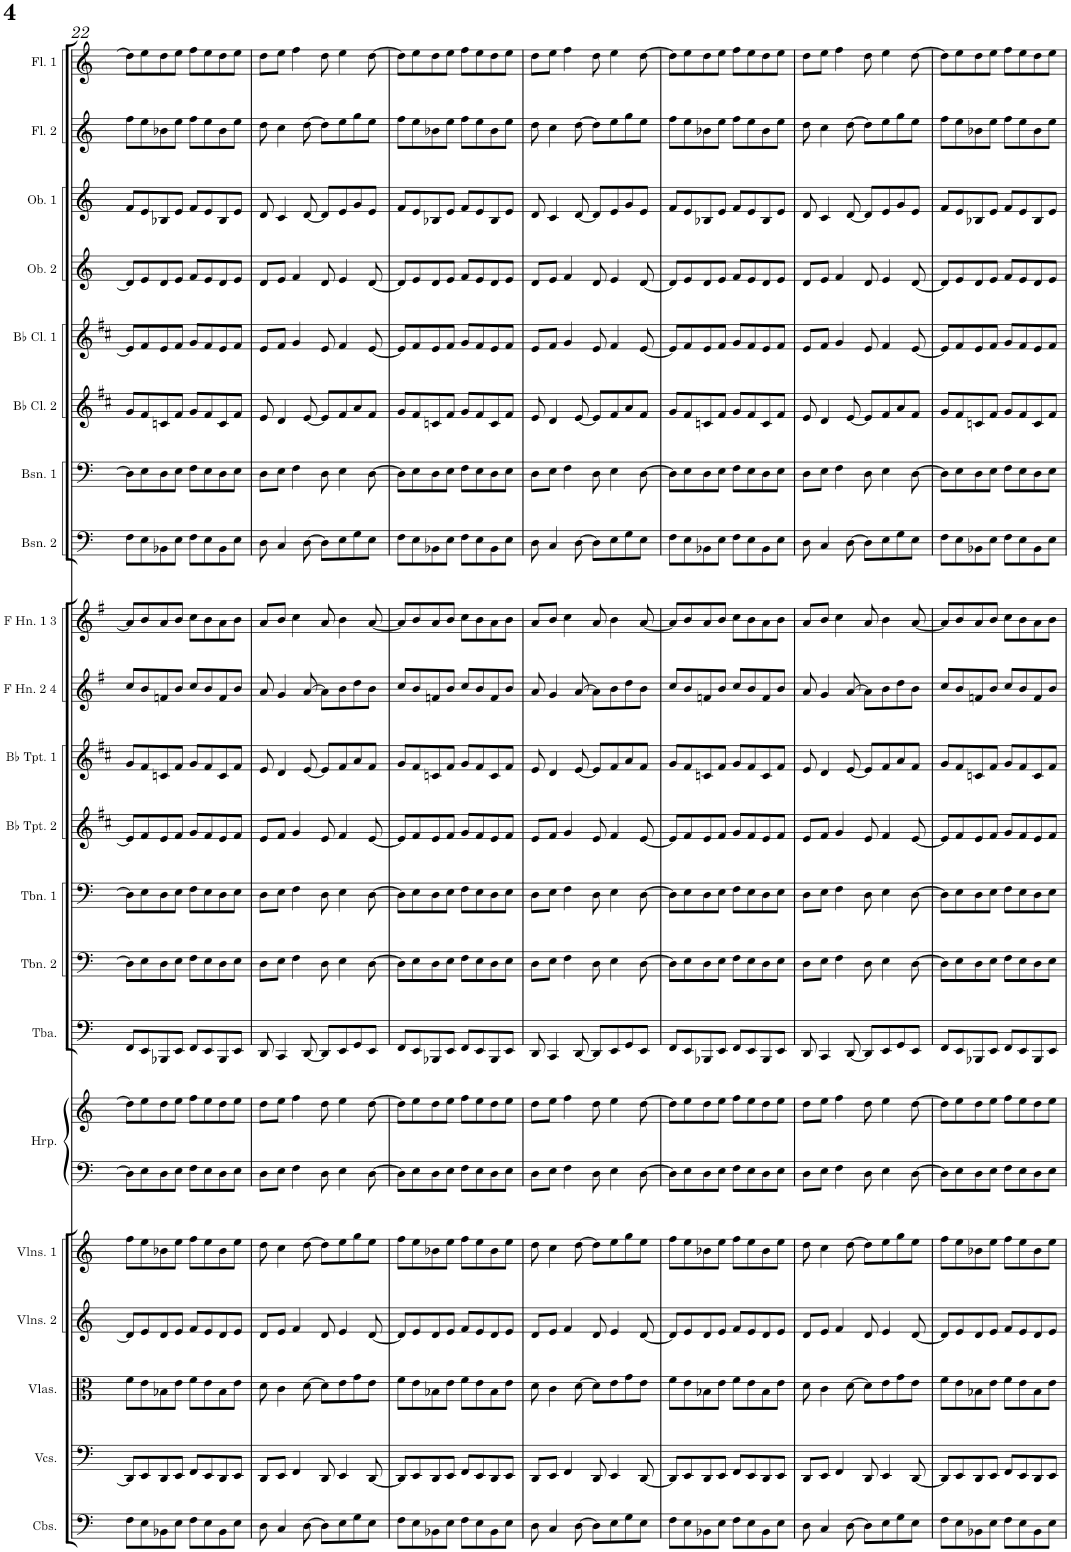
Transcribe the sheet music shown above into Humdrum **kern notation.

**kern	**kern	**kern	**kern	**kern	**kern	**kern	**kern	**kern	**kern	**kern	**kern	**kern	**kern	**kern	**kern	**kern	**kern	**kern	**kern	**kern	**kern
*part21	*part20	*part19	*part18	*part17	*part16	*part16	*part15	*part14	*part13	*part12	*part11	*part10	*part9	*part8	*part7	*part6	*part5	*part4	*part3	*part2	*part1
*staff22	*staff21	*staff20	*staff19	*staff18	*staff17	*staff16	*staff15	*staff14	*staff13	*staff12	*staff11	*staff10	*staff9	*staff8	*staff7	*staff6	*staff5	*staff4	*staff3	*staff2	*staff1
*I"Contrabasses	*I"Violoncellos	*I"Violas	*I"Violins 2	*I"Violins 1	*I"Harp	*	*I"Tuba	*I"Trombone 2	*I"Trombone 1	*I"Bb Trumpet 2	*I"Bb Trumpet 1	*I"F Horn 2 &amp; 4	*I"F Horn 1 &amp; 3	*I"Bassoon 2	*I"Bassoon 1	*I"Bb Clarinet 2	*I"Bb Clarinet 1	*I"Oboe 2	*I"Oboe 1	*I"Flute 2	*I"Flute 1
*I'Cbs.	*I'Vcs.	*I'Vlas.	*I'Vlns. 2	*I'Vlns. 1	*I'Hrp.	*	*I'Tba.	*I'Tbn. 2	*I'Tbn. 1	*I'Bb Tpt. 2	*I'Bb Tpt. 1	*I'F Hn. 2 4	*I'F Hn. 1 3	*I'Bsn. 2	*I'Bsn. 1	*I'Bb Cl. 2	*I'Bb Cl. 1	*I'Ob. 2	*I'Ob. 1	*I'Fl. 2	*I'Fl. 1
!!LO:PB:g=z
*clefF4	*clefF4	*clefC3	*clefG2	*clefG2	*clefF4	*clefG2	*clefF4	*clefF4	*clefF4	*clefG2	*clefG2	*clefG2	*clefG2	*clefF4	*clefF4	*clefG2	*clefG2	*clefG2	*clefG2	*clefG2	*clefG2
*Trd7c12	*	*	*	*	*	*	*	*	*	*Trd1c2	*Trd1c2	*Trd4c7	*Trd4c7	*	*	*Trd1c2	*Trd1c2	*	*	*	*
*k[]	*k[]	*k[]	*k[]	*k[]	*k[]	*k[]	*k[]	*k[]	*k[]	*k[f#c#]	*k[f#c#]	*k[f#]	*k[f#]	*k[]	*k[]	*k[f#c#]	*k[f#c#]	*k[]	*k[]	*k[]	*k[]
*M4/4	*M4/4	*M4/4	*M4/4	*M4/4	*M4/4	*M4/4	*M4/4	*M4/4	*M4/4	*M4/4	*M4/4	*M4/4	*M4/4	*M4/4	*M4/4	*M4/4	*M4/4	*M4/4	*M4/4	*M4/4	*M4/4
=22	=22	=22	=22	=22	=22	=22	=22	=22	=22	=22	=22	=22	=22	=22	=22	=22	=22	=22	=22	=22	=22
8F\L	8DD/L]	8f\L	8d/L]	8ff\L	8D\L]	8dd\L]	8FF/L	8D\L]	8D\L]	8e/L]	8g/L	8cc/L	8a/L]	8F\L	8D\L]	8g/L	8e/L]	8d/L]	8f/L	8ff\L	8dd\L]
8E\	8EE/	8e\	8e/	8ee\	8E\	8ee\	8EE/	8E\	8E\	8f#/	8f#/	8b/	8b/	8E\	8E\	8f#/	8f#/	8e/	8e/	8ee\	8ee\
8BB-X\	8DD/	8B-X\	8d/	8b-X\	8D\	8dd\	8BBB-X/	8D\	8D\	8e/	8cn/	8fn/	8a/	8BB-X\	8D\	8cn/	8e/	8d/	8B-X/	8b-X\	8dd\
8E\J	8EE/J	8e\J	8e/J	8ee\J	8E\J	8ee\J	8EE/J	8E\J	8E\J	8f#/J	8f#/J	8b/J	8b/J	8E\J	8E\J	8f#/J	8f#/J	8e/J	8e/J	8ee\J	8ee\J
8F\L	8FF/L	8f\L	8f/L	8ff\L	8F\L	8ff\L	8FF/L	8F\L	8F\L	8g/L	8g/L	8cc/L	8cc\L	8F\L	8F\L	8g/L	8g/L	8f/L	8f/L	8ff\L	8ff\L
8E\	8EE/	8e\	8e/	8ee\	8E\	8ee\	8EE/	8E\	8E\	8f#/	8f#/	8b/	8b\	8E\	8E\	8f#/	8f#/	8e/	8e/	8ee\	8ee\
8BB-\	8DD/	8B-\	8d/	8b-\	8D\	8dd\	8BBB-/	8D\	8D\	8e/	8c/	8f/	8a\	8BB-\	8D\	8c/	8e/	8d/	8B-/	8b-\	8dd\
8E\J	8EE/J	8e\J	8e/J	8ee\J	8E\J	8ee\J	8EE/J	8E\J	8E\J	8f#/J	8f#/J	8b/J	8b\J	8E\J	8E\J	8f#/J	8f#/J	8e/J	8e/J	8ee\J	8ee\J
=23	=23	=23	=23	=23	=23	=23	=23	=23	=23	=23	=23	=23	=23	=23	=23	=23	=23	=23	=23	=23	=23
8D\	8DD/L	8d\	8d/L	8dd\	8D\L	8dd\L	8DD/	8D\L	8D\L	8e/L	8e/	8a/	8a/L	8D\	8D\L	8e/	8e/L	8d/L	8d/	8dd\	8dd\L
4C/	8EE/J	4c\	8e/J	4cc\	8E\J	8ee\J	4CC/	8E\J	8E\J	8f#/J	4d/	4g/	8b/J	4C/	8E\J	4d/	8f#/J	8e/J	4c/	4cc\	8ee\J
.	4FF/	.	4f/	.	4F\	4ff\	.	4F\	4F\	4g/	.	.	4cc\	.	4F\	.	4g/	4f/	.	.	4ff\
[8D\	.	[8d\	.	[8dd\	.	.	[8DD/	.	.	.	[8e/	[8a/	.	[8D\	.	[8e/	.	.	[8d/	[8dd\	.
8D\L]	8DD/	8d\L]	8d/	8dd\L]	8D\	8dd\	8DD/L]	8D\	8D\	8e/	8e/L]	8a\L]	8a/	8D\L]	8D\	8e/L]	8e/	8d/	8d/L]	8dd\L]	8dd\
8E\	4EE/	8e\	4e/	8ee\	4E\	4ee\	8EE/	4E\	4E\	4f#/	8f#/	8b\	4b\	8E\	4E\	8f#/	4f#/	4e/	8e/	8ee\	4ee\
8G\	.	8g\	.	8gg\	.	.	8GG/	.	.	.	8a/	8dd\	.	8G\	.	8a/	.	.	8g/	8gg\	.
8E\J	[8DD/	8e\J	[8d/	8ee\J	[8D\	[8dd\	8EE/J	[8D\	[8D\	[8e/	8f#/J	8b\J	[8a/	8E\J	[8D\	8f#/J	[8e/	[8d/	8e/J	8ee\J	[8dd\
=24	=24	=24	=24	=24	=24	=24	=24	=24	=24	=24	=24	=24	=24	=24	=24	=24	=24	=24	=24	=24	=24
8F\L	8DD/L]	8f\L	8d/L]	8ff\L	8D\L]	8dd\L]	8FF/L	8D\L]	8D\L]	8e/L]	8g/L	8cc/L	8a/L]	8F\L	8D\L]	8g/L	8e/L]	8d/L]	8f/L	8ff\L	8dd\L]
8E\	8EE/	8e\	8e/	8ee\	8E\	8ee\	8EE/	8E\	8E\	8f#/	8f#/	8b/	8b/	8E\	8E\	8f#/	8f#/	8e/	8e/	8ee\	8ee\
8BB-X\	8DD/	8B-X\	8d/	8b-X\	8D\	8dd\	8BBB-X/	8D\	8D\	8e/	8cn/	8fn/	8a/	8BB-X\	8D\	8cn/	8e/	8d/	8B-X/	8b-X\	8dd\
8E\J	8EE/J	8e\J	8e/J	8ee\J	8E\J	8ee\J	8EE/J	8E\J	8E\J	8f#/J	8f#/J	8b/J	8b/J	8E\J	8E\J	8f#/J	8f#/J	8e/J	8e/J	8ee\J	8ee\J
8F\L	8FF/L	8f\L	8f/L	8ff\L	8F\L	8ff\L	8FF/L	8F\L	8F\L	8g/L	8g/L	8cc/L	8cc\L	8F\L	8F\L	8g/L	8g/L	8f/L	8f/L	8ff\L	8ff\L
8E\	8EE/	8e\	8e/	8ee\	8E\	8ee\	8EE/	8E\	8E\	8f#/	8f#/	8b/	8b\	8E\	8E\	8f#/	8f#/	8e/	8e/	8ee\	8ee\
8BB-\	8DD/	8B-\	8d/	8b-\	8D\	8dd\	8BBB-/	8D\	8D\	8e/	8c/	8f/	8a\	8BB-\	8D\	8c/	8e/	8d/	8B-/	8b-\	8dd\
8E\J	8EE/J	8e\J	8e/J	8ee\J	8E\J	8ee\J	8EE/J	8E\J	8E\J	8f#/J	8f#/J	8b/J	8b\J	8E\J	8E\J	8f#/J	8f#/J	8e/J	8e/J	8ee\J	8ee\J
=25	=25	=25	=25	=25	=25	=25	=25	=25	=25	=25	=25	=25	=25	=25	=25	=25	=25	=25	=25	=25	=25
8D\	8DD/L	8d\	8d/L	8dd\	8D\L	8dd\L	8DD/	8D\L	8D\L	8e/L	8e/	8a/	8a/L	8D\	8D\L	8e/	8e/L	8d/L	8d/	8dd\	8dd\L
4C/	8EE/J	4c\	8e/J	4cc\	8E\J	8ee\J	4CC/	8E\J	8E\J	8f#/J	4d/	4g/	8b/J	4C/	8E\J	4d/	8f#/J	8e/J	4c/	4cc\	8ee\J
.	4FF/	.	4f/	.	4F\	4ff\	.	4F\	4F\	4g/	.	.	4cc\	.	4F\	.	4g/	4f/	.	.	4ff\
[8D\	.	[8d\	.	[8dd\	.	.	[8DD/	.	.	.	[8e/	[8a/	.	[8D\	.	[8e/	.	.	[8d/	[8dd\	.
8D\L]	8DD/	8d\L]	8d/	8dd\L]	8D\	8dd\	8DD/L]	8D\	8D\	8e/	8e/L]	8a\L]	8a/	8D\L]	8D\	8e/L]	8e/	8d/	8d/L]	8dd\L]	8dd\
8E\	4EE/	8e\	4e/	8ee\	4E\	4ee\	8EE/	4E\	4E\	4f#/	8f#/	8b\	4b\	8E\	4E\	8f#/	4f#/	4e/	8e/	8ee\	4ee\
8G\	.	8g\	.	8gg\	.	.	8GG/	.	.	.	8a/	8dd\	.	8G\	.	8a/	.	.	8g/	8gg\	.
8E\J	[8DD/	8e\J	[8d/	8ee\J	[8D\	[8dd\	8EE/J	[8D\	[8D\	[8e/	8f#/J	8b\J	[8a/	8E\J	[8D\	8f#/J	[8e/	[8d/	8e/J	8ee\J	[8dd\
=26	=26	=26	=26	=26	=26	=26	=26	=26	=26	=26	=26	=26	=26	=26	=26	=26	=26	=26	=26	=26	=26
8F\L	8DD/L]	8f\L	8d/L]	8ff\L	8D\L]	8dd\L]	8FF/L	8D\L]	8D\L]	8e/L]	8g/L	8cc/L	8a/L]	8F\L	8D\L]	8g/L	8e/L]	8d/L]	8f/L	8ff\L	8dd\L]
8E\	8EE/	8e\	8e/	8ee\	8E\	8ee\	8EE/	8E\	8E\	8f#/	8f#/	8b/	8b/	8E\	8E\	8f#/	8f#/	8e/	8e/	8ee\	8ee\
8BB-X\	8DD/	8B-X\	8d/	8b-X\	8D\	8dd\	8BBB-X/	8D\	8D\	8e/	8cn/	8fn/	8a/	8BB-X\	8D\	8cn/	8e/	8d/	8B-X/	8b-X\	8dd\
8E\J	8EE/J	8e\J	8e/J	8ee\J	8E\J	8ee\J	8EE/J	8E\J	8E\J	8f#/J	8f#/J	8b/J	8b/J	8E\J	8E\J	8f#/J	8f#/J	8e/J	8e/J	8ee\J	8ee\J
8F\L	8FF/L	8f\L	8f/L	8ff\L	8F\L	8ff\L	8FF/L	8F\L	8F\L	8g/L	8g/L	8cc/L	8cc\L	8F\L	8F\L	8g/L	8g/L	8f/L	8f/L	8ff\L	8ff\L
8E\	8EE/	8e\	8e/	8ee\	8E\	8ee\	8EE/	8E\	8E\	8f#/	8f#/	8b/	8b\	8E\	8E\	8f#/	8f#/	8e/	8e/	8ee\	8ee\
8BB-\	8DD/	8B-\	8d/	8b-\	8D\	8dd\	8BBB-/	8D\	8D\	8e/	8c/	8f/	8a\	8BB-\	8D\	8c/	8e/	8d/	8B-/	8b-\	8dd\
8E\J	8EE/J	8e\J	8e/J	8ee\J	8E\J	8ee\J	8EE/J	8E\J	8E\J	8f#/J	8f#/J	8b/J	8b\J	8E\J	8E\J	8f#/J	8f#/J	8e/J	8e/J	8ee\J	8ee\J
=27	=27	=27	=27	=27	=27	=27	=27	=27	=27	=27	=27	=27	=27	=27	=27	=27	=27	=27	=27	=27	=27
8D\	8DD/L	8d\	8d/L	8dd\	8D\L	8dd\L	8DD/	8D\L	8D\L	8e/L	8e/	8a/	8a/L	8D\	8D\L	8e/	8e/L	8d/L	8d/	8dd\	8dd\L
4C/	8EE/J	4c\	8e/J	4cc\	8E\J	8ee\J	4CC/	8E\J	8E\J	8f#/J	4d/	4g/	8b/J	4C/	8E\J	4d/	8f#/J	8e/J	4c/	4cc\	8ee\J
.	4FF/	.	4f/	.	4F\	4ff\	.	4F\	4F\	4g/	.	.	4cc\	.	4F\	.	4g/	4f/	.	.	4ff\
[8D\	.	[8d\	.	[8dd\	.	.	[8DD/	.	.	.	[8e/	[8a/	.	[8D\	.	[8e/	.	.	[8d/	[8dd\	.
8D\L]	8DD/	8d\L]	8d/	8dd\L]	8D\	8dd\	8DD/L]	8D\	8D\	8e/	8e/L]	8a\L]	8a/	8D\L]	8D\	8e/L]	8e/	8d/	8d/L]	8dd\L]	8dd\
8E\	4EE/	8e\	4e/	8ee\	4E\	4ee\	8EE/	4E\	4E\	4f#/	8f#/	8b\	4b\	8E\	4E\	8f#/	4f#/	4e/	8e/	8ee\	4ee\
8G\	.	8g\	.	8gg\	.	.	8GG/	.	.	.	8a/	8dd\	.	8G\	.	8a/	.	.	8g/	8gg\	.
8E\J	[8DD/	8e\J	[8d/	8ee\J	[8D\	[8dd\	8EE/J	[8D\	[8D\	[8e/	8f#/J	8b\J	[8a/	8E\J	[8D\	8f#/J	[8e/	[8d/	8e/J	8ee\J	[8dd\
=28	=28	=28	=28	=28	=28	=28	=28	=28	=28	=28	=28	=28	=28	=28	=28	=28	=28	=28	=28	=28	=28
8F\L	8DD/L]	8f\L	8d/L]	8ff\L	8D\L]	8dd\L]	8FF/L	8D\L]	8D\L]	8e/L]	8g/L	8cc/L	8a/L]	8F\L	8D\L]	8g/L	8e/L]	8d/L]	8f/L	8ff\L	8dd\L]
8E\	8EE/	8e\	8e/	8ee\	8E\	8ee\	8EE/	8E\	8E\	8f#/	8f#/	8b/	8b/	8E\	8E\	8f#/	8f#/	8e/	8e/	8ee\	8ee\
8BB-X\	8DD/	8B-X\	8d/	8b-X\	8D\	8dd\	8BBB-X/	8D\	8D\	8e/	8cn/	8fn/	8a/	8BB-X\	8D\	8cn/	8e/	8d/	8B-X/	8b-X\	8dd\
8E\J	8EE/J	8e\J	8e/J	8ee\J	8E\J	8ee\J	8EE/J	8E\J	8E\J	8f#/J	8f#/J	8b/J	8b/J	8E\J	8E\J	8f#/J	8f#/J	8e/J	8e/J	8ee\J	8ee\J
8F\L	8FF/L	8f\L	8f/L	8ff\L	8F\L	8ff\L	8FF/L	8F\L	8F\L	8g/L	8g/L	8cc/L	8cc\L	8F\L	8F\L	8g/L	8g/L	8f/L	8f/L	8ff\L	8ff\L
8E\	8EE/	8e\	8e/	8ee\	8E\	8ee\	8EE/	8E\	8E\	8f#/	8f#/	8b/	8b\	8E\	8E\	8f#/	8f#/	8e/	8e/	8ee\	8ee\
8BB-\	8DD/	8B-\	8d/	8b-\	8D\	8dd\	8BBB-/	8D\	8D\	8e/	8c/	8f/	8a\	8BB-\	8D\	8c/	8e/	8d/	8B-/	8b-\	8dd\
8E\J	8EE/J	8e\J	8e/J	8ee\J	8E\J	8ee\J	8EE/J	8E\J	8E\J	8f#/J	8f#/J	8b/J	8b\J	8E\J	8E\J	8f#/J	8f#/J	8e/J	8e/J	8ee\J	8ee\J
=	=	=	=	=	=	=	=	=	=	=	=	=	=	=	=	=	=	=	=	=	=
*-	*-	*-	*-	*-	*-	*-	*-	*-	*-	*-	*-	*-	*-	*-	*-	*-	*-	*-	*-	*-	*-
